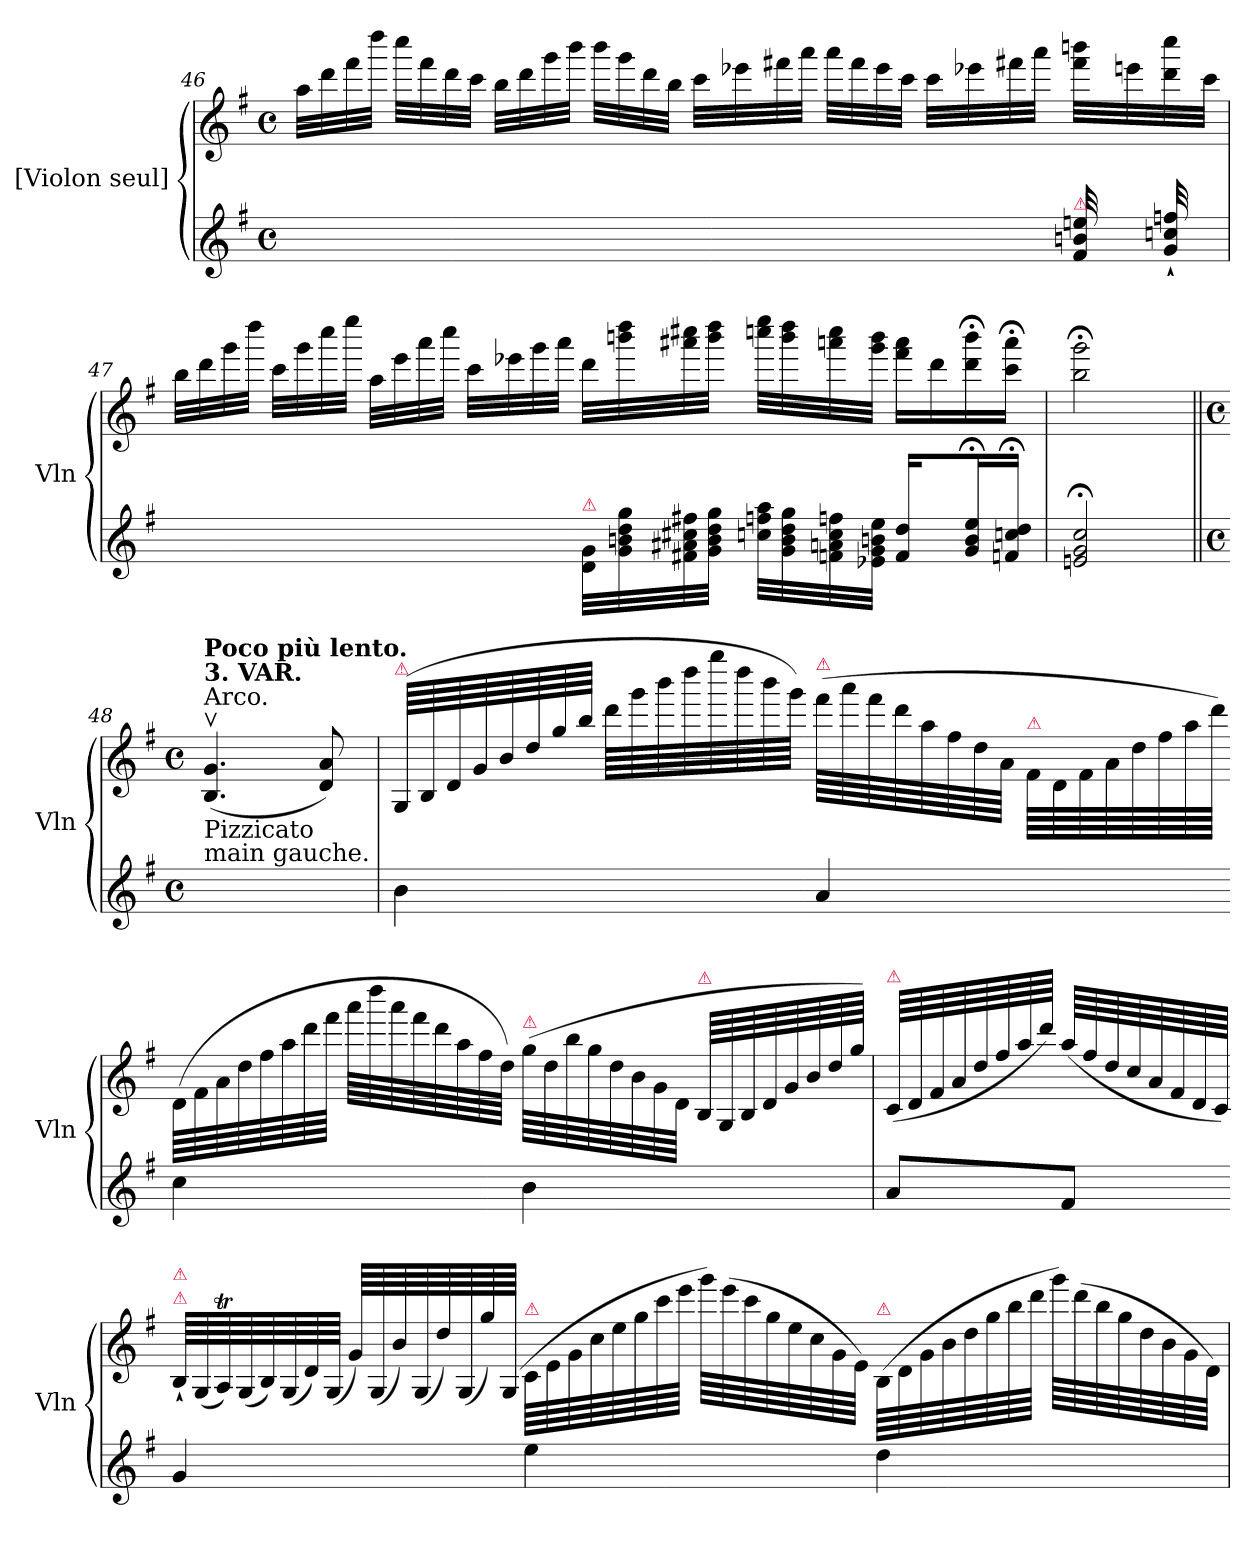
**kern	**kern
*part2	*part1
*staff2	*staff1
*I"[Violon seul]	*I"[Violon seul]
*I'Vln	*I'Vln
*clefG2	*clefG2
*k[f#]	*k[f#]
*G:	*G:
*M4/4	*M4/4
*met(c)	*met(c)
=46	=46
!LO:N:vis=2	!
(32aayy'/	32aa!\LLL
!LO:N:vis=2	!
32dddyy'/	32ddd!\
!LO:N:vis=2	!
32fff#yy'/	32fff#!\
!LO:N:vis=2	!
32ddddyy'/	32dddd!\JJJ
!LO:N:vis=2	!
(32ccccyy'/	32cccc!\LLL
!LO:N:vis=2	!
32fff#yy'/	32fff#!\
!LO:N:vis=2	!
32dddyy'/	32ddd!\
!LO:N:vis=2	!
32cccyy'/	32ccc!\JJJ
!LO:N:vis=2	!
(32bbyy'/	32bb!\LLL
!LO:N:vis=2	!
32dddyy'/	32ddd!\
!LO:N:vis=2	!
32gggyy'/	32ggg!\
!LO:N:vis=2	!
32eeeyy'/	32bbb!\JJJ
!LO:N:vis=2	!
(32bbbyy'/	32bbb!\LLL
!LO:N:vis=2	!
32gggyy'/	32ggg!\
!LO:N:vis=2	!
32dddyy'/	32ddd!\
!LO:N:vis=2	!
32bbyy'/	32bb!\JJJ
!LO:N:vis=2	!
(32cccyy'/	32ccc!\LLL
!LO:N:vis=2	!
32eee-yy'/	32eee-X!\
!LO:N:vis=2	!
32fff#yy'/	32fff#X!\
!LO:N:vis=2	!
32aaayy'/	32aaa!\JJJ
!LO:N:vis=2	!
(32aaayy'/	32aaa!\LLL
!LO:N:vis=2	!
32fff#yy'/	32fff#!\
!LO:N:vis=2	!
32eee-yy'/	32eee-!\
!LO:N:vis=2	!
32cccyy'/	32ccc!\JJJ
!LO:N:vis=2	!
(32cccyy'/	32ccc!\LLL
!LO:N:vis=2	!
32eee-yy'/	32eee-X!\
!LO:N:vis=2	!
32fff#yy'/	32fff#X!\
!LO:N:vis=2	!
32aaayy'/	32aaa!\JJJ
!LO:TX:a:color=crimson:t=⚠	!
(32f#/ 32bn/ 32een/LLL	32fff#!\ 32bbbn!\LLL
!LO:N:vis=2	!
32eeeyy/	32eeen!\
32g`/ 32ccn`/ 32ffn`/	32ddd!\ 32cccc!\
!LO:N:vis=2	!
32cccyy`/	32ccc!\JJJ
=47	=47
!LO:N:vis=2	!
(32bbyy'/	32bb!\LLL
!LO:N:vis=2	!
32dddyy'/	32ddd!\
!LO:N:vis=2	!
32gggyy'/	32ggg!\
!LO:N:vis=2	!
32ddddyy'/	32dddd!\JJJ
!LO:N:vis=2	!
(32cccyy'/	32ccc!\LLL
!LO:N:vis=2	!
32gggyy'/	32ggg!\
!LO:N:vis=2	!
32ccccyy'/	32cccc!\
!LO:N:vis=2	!
32eeeeyy'/	32eeee!\JJJ
!LO:N:vis=2	!
(32aayy'/	32aa!\LLL
!LO:N:vis=2	!
32eeeyy'/	32eee!\
!LO:N:vis=2	!
32aaayy'/	32aaa!\
!LO:N:vis=2	!
32ccccyy'/	32cccc!\JJJ
!LO:N:vis=2	!
(32cccyy'/	32ccc!\LLL
!LO:N:vis=2	!
32eee-yy'/	32eee-X!\
!LO:N:vis=2	!
32gggyy'/	32ggg!\
!LO:N:vis=2	!
32aaayy'/	32aaa!\JJJ
!LO:TX:a:color=crimson:t=⚠	!
32d\ 32g\LLL	32ddd!\LLL
32g\ 32bn\ 32dd\ 32gg\	32bbbn!\ 32dddd!\
32f#X\ 32a#X\ 32cc#X\ 32ff#X\	32aaa#X!\ 32cccc#X!\
32g\ 32b\ 32dd\ 32gg\JJJ	32bbb!\ 32dddd!\JJJ
32ccn\ 32ffn\ 32aa\LLL	32ccccn!\ 32eeee!\LLL
32g\ 32b\ 32dd\ 32gg\	32bbb!\ 32dddd!\
32fn\ 32an\ 32cc\ 32ffn\	32aaan!\ 32cccc!\
32e-X\ 32g\ 32bn\ 32ee\JJJ	32ggg!\ 32bbb!\JJJ
16f/ 16dd/LL	16fff#!\ 16aaa!\LL
!LO:N:vis=2	!
16dddyy/	16ddd!\
16g;/ 16b;/ 16ee;/	16ddd!;<\ 16bbb!;<\
16fn;/ 16ccn;/ 16dd;/JJ	16ccc!;<\ 16aaa!;<\JJ
=	=
2en;/ 2g;/ 2cc;/	2bb!;<\ 2ggg!;<\
=48||	=48||
*M4/4	*M4/4
*met(c)	*met(c)
!	!LO:TX:a:t=Arco.
!	!LO:TX:a:B:t=3. VAR.
!	!LO:TX:a:B:t=Poco più lento.
!LO:TX:a:t=Pizzicato\nmain gauche.	!
2ryy	(4.Bv/ 4.gv/
.	8d/ 8a/)
=49	=49
!	!LO:TX:a:color=crimson:t=⚠
4b\	(64G/LLLL
.	64B/
.	64d/
.	64g/
.	64b/
.	64dd/
.	64gg/
.	64bb/JJJJ
.	64ddd\LLLL
.	64ggg\
.	64bbb\
.	64dddd\
.	64gggg\
.	64dddd\
.	64bbb\
.	64ggg\JJJJ)
!	!LO:TX:a:color=crimson:t=⚠
4a/	(64fff#\LLLL
.	64aaa\
.	64fff#\
.	64ddd\
.	64aa\
.	64ff#\
.	64dd\
.	64a\JJJJ
!	!LO:TX:a:i:color=crimson:t=⚠
.	64f#\LLLL
.	64d\
.	64f#\
.	64a\
.	64dd\
.	64ff#\
.	64aa\
.	64ddd\JJJJ)
=-	=-
4cc\	(64d\LLLL
.	64f#\
.	64a\
.	64dd\
.	64ff#\
.	64aa\
.	64ddd\
.	64fff#\JJJJ
.	64aaa\LLLL
.	64dddd\
.	64aaa\
.	64fff#\
.	64ddd\
.	64aa\
.	64ff#\
.	64dd\JJJJ)
!	!LO:TX:a:color=crimson:t=⚠
4b\	(64gg\LLLL
.	64dd\
.	64bb\
.	64gg\
.	64dd\
.	64b\
.	64g\
.	64d\JJJJ
!	!LO:TX:a:i:color=crimson:t=⚠
.	64B/LLLL
.	64G/
.	64B/
.	64d/
.	64g/
.	64b/
.	64dd/
.	64gg/JJJJ)
=50	=50
!	!LO:TX:a:color=crimson:t=⚠
8a/L	(64c/LLLL
.	64d/
.	64f#/
.	64a/
.	64dd/
.	64ff#/
.	64aa/
.	64ddd/JJJJ)
8f#/J	(64aa/LLLL
.	64ff#/
.	64dd/
.	64cc/
.	64a/
.	64f#/
.	64d/
.	64c/JJJJ)
=-	=-
!	!LO:TX:a:color=crimson:t=⚠
!	!LO:TX:a:i:color=crimson:t=⚠
4g/	64B`/LLLL
.	(64G/
.	64AT/)
.	(64G/
.	64B/)
.	(64G/
.	64d/)
.	(64G/JJJJ
.	64g/LLLL)
.	(64G/
.	64b/)
.	(64G/
.	64dd/)
.	(64G/
.	64gg/)
.	(64G/JJJJ
!	!LO:TX:a:color=crimson:t=⚠
4ee\	64c\LLLL
.	64e\
.	64g\
.	64cc\
.	64ee\
.	64gg\
.	64ccc\
.	64eee\JJJJ
.	64ggg\LLLL)
.	(64eee\
.	64ccc\
.	64gg\
.	64ee\
.	64cc\
.	64g\
.	64e\JJJJ)
!	!LO:TX:a:color=crimson:t=⚠
4dd\	(64B\LLLL
.	64d\
.	64g\
.	64b\
.	64dd\
.	64gg\
.	64bb\
.	64ddd\JJJJ
.	64ggg\LLLL)
.	(64ddd\
.	64bb\
.	64gg\
.	64dd\
.	64b\
.	64g\
.	64d\JJJJ)
=	=
*-	*-
